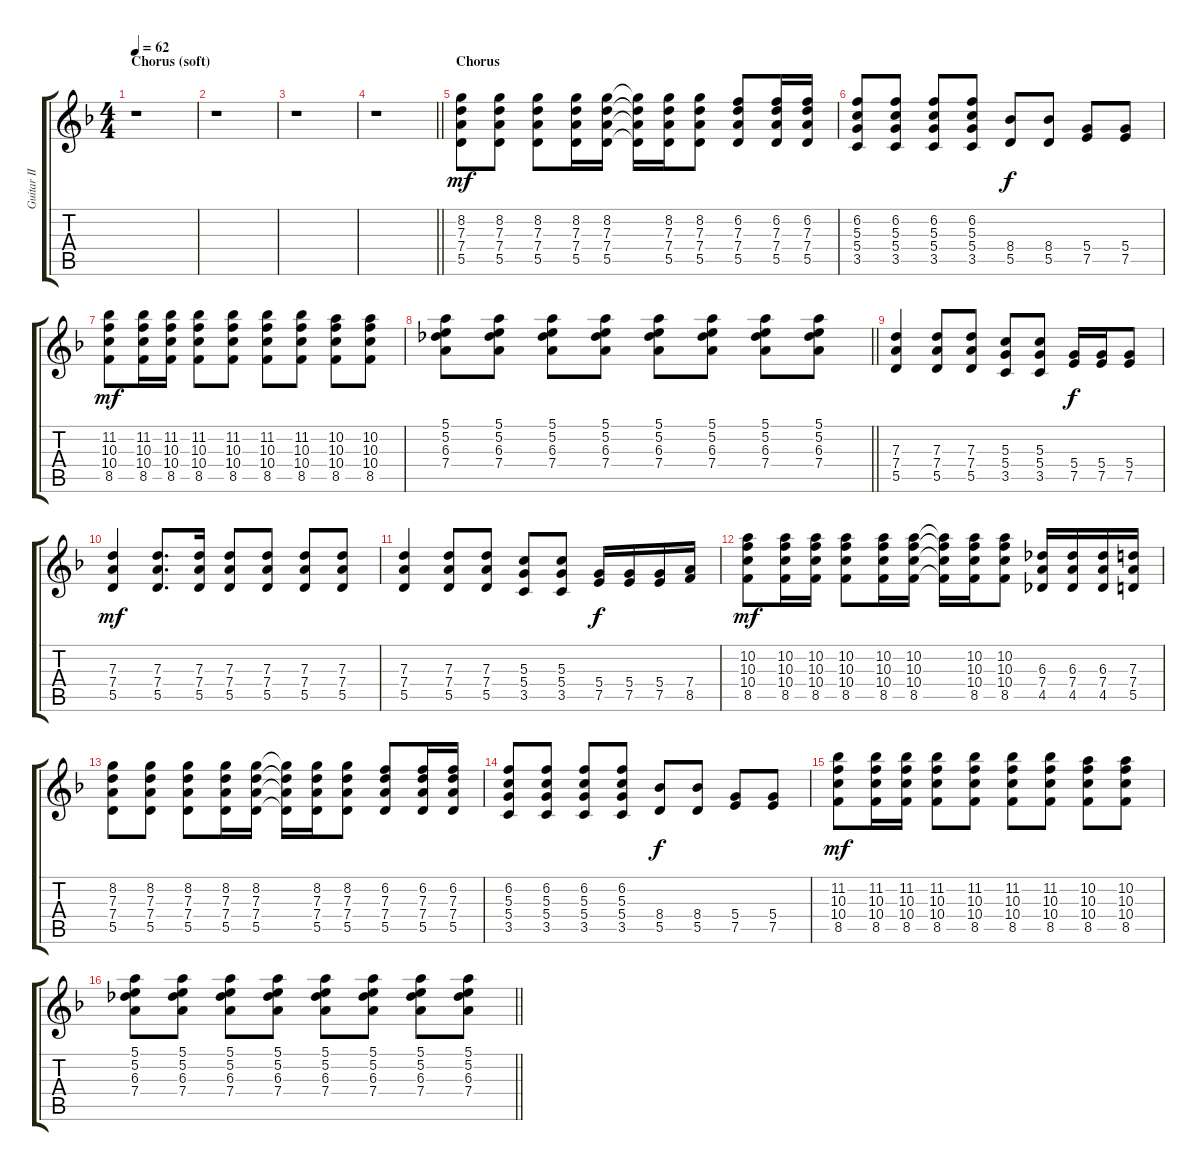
\track ("Guitar II" "Guitar II") {instrument distortionguitar}
\staff {score tabs}
\tuning (E4 B3 G3 D3 A2 D2) {hide}
\ts (4 4)
\section ("" "Chorus (soft)")
\tempo 62
\clef g2
\ks dminor
r.1{dy f} |
r.1 |
r.1 |
\barLineRight lightlight
r.1 |
\section ("" "Chorus")
(8.2 7.3 7.4 5.5).8{dy mf volume 10} (8.2 7.3 7.4 5.5).8 (8.2 7.3 7.4 5.5).8 (8.2 7.3 7.4 5.5).16 (8.2 7.3 7.4 5.5).16 (8.2{t} 7.3{t} 7.4{t} 5.5{t}).16 (8.2 7.3 7.4 5.5).16 (8.2 7.3 7.4 5.5).8 (6.2 7.3 7.4 5.5).8 (6.2 7.3 7.4 5.5).16 (6.2 7.3 7.4 5.5).16 |
(6.2 5.3 5.4 3.5).8 (6.2 5.3 5.4 3.5).8 (6.2 5.3 5.4 3.5).8 (6.2 5.3 5.4 3.5).8 (8.4 5.5).8{dy f} (8.4 5.5).8 (5.4 7.5).8 (5.4 7.5).8 |
(11.2 10.3 10.4 8.5).8{dy mf} (11.2 10.3 10.4 8.5).16 (11.2 10.3 10.4 8.5).16 (11.2 10.3 10.4 8.5).8 (11.2 10.3 10.4 8.5).8 (11.2 10.3 10.4 8.5).8 (11.2 10.3 10.4 8.5).8 (10.2 10.3 10.4 8.5).8 (10.2 10.3 10.4 8.5).8 |
\barLineRight lightlight
(5.1 5.2 6.3 7.4).8 (5.1 5.2 6.3 7.4).8 (5.1 5.2 6.3 7.4).8 (5.1 5.2 6.3 7.4).8 (5.1 5.2 6.3 7.4).8 (5.1 5.2 6.3 7.4).8 (5.1 5.2 6.3 7.4).8 (5.1 5.2 6.3 7.4).8 |
\section ("" "")
(7.3 7.4 5.5).4 (7.3 7.4 5.5).8 (7.3 7.4 5.5).8 (5.3 5.4 3.5).8 (5.3 5.4 3.5).8 (5.4 7.5).16{dy f} (5.4 7.5).16 (5.4 7.5).8 |
(7.3 7.4 5.5).4{dy mf} (7.3 7.4 5.5).8{d} (7.3 7.4 5.5).16 (7.3 7.4 5.5).8 (7.3 7.4 5.5).8 (7.3 7.4 5.5).8 (7.3 7.4 5.5).8 |
(7.3 7.4 5.5).4 (7.3 7.4 5.5).8 (7.3 7.4 5.5).8 (5.3 5.4 3.5).8 (5.3 5.4 3.5).8 (5.4 7.5).16{dy f} (5.4 7.5).16 (5.4 7.5).16 (7.4 8.5).16 |
(10.2 10.3 10.4 8.5).8{dy mf} (10.2 10.3 10.4 8.5).16 (10.2 10.3 10.4 8.5).16 (10.2 10.3 10.4 8.5).8 (10.2 10.3 10.4 8.5).16 (10.2 10.3 10.4 8.5).16 (10.2{t} 10.3{t} 10.4{t} 8.5{t}).16 (10.2 10.3 10.4 8.5).16 (10.2 10.3 10.4 8.5).8 (6.3 7.4 4.5).16 (6.3 7.4 4.5).16 (6.3 7.4 4.5).16 (7.3 7.4 5.5).16 |
(8.2 7.3 7.4 5.5).8 (8.2 7.3 7.4 5.5).8 (8.2 7.3 7.4 5.5).8 (8.2 7.3 7.4 5.5).16 (8.2 7.3 7.4 5.5).16 (8.2{t} 7.3{t} 7.4{t} 5.5{t}).16 (8.2 7.3 7.4 5.5).16 (8.2 7.3 7.4 5.5).8 (6.2 7.3 7.4 5.5).8 (6.2 7.3 7.4 5.5).16 (6.2 7.3 7.4 5.5).16 |
(6.2 5.3 5.4 3.5).8 (6.2 5.3 5.4 3.5).8 (6.2 5.3 5.4 3.5).8 (6.2 5.3 5.4 3.5).8 (8.4 5.5).8{dy f} (8.4 5.5).8 (5.4 7.5).8 (5.4 7.5).8 |
(11.2 10.3 10.4 8.5).8{dy mf} (11.2 10.3 10.4 8.5).16 (11.2 10.3 10.4 8.5).16 (11.2 10.3 10.4 8.5).8 (11.2 10.3 10.4 8.5).8 (11.2 10.3 10.4 8.5).8 (11.2 10.3 10.4 8.5).8 (10.2 10.3 10.4 8.5).8 (10.2 10.3 10.4 8.5).8 |
\barLineRight lightlight
(5.1 5.2 6.3 7.4).8 (5.1 5.2 6.3 7.4).8 (5.1 5.2 6.3 7.4).8 (5.1 5.2 6.3 7.4).8 (5.1 5.2 6.3 7.4).8 (5.1 5.2 6.3 7.4).8 (5.1 5.2 6.3 7.4).8 (5.1 5.2 6.3 7.4).8
